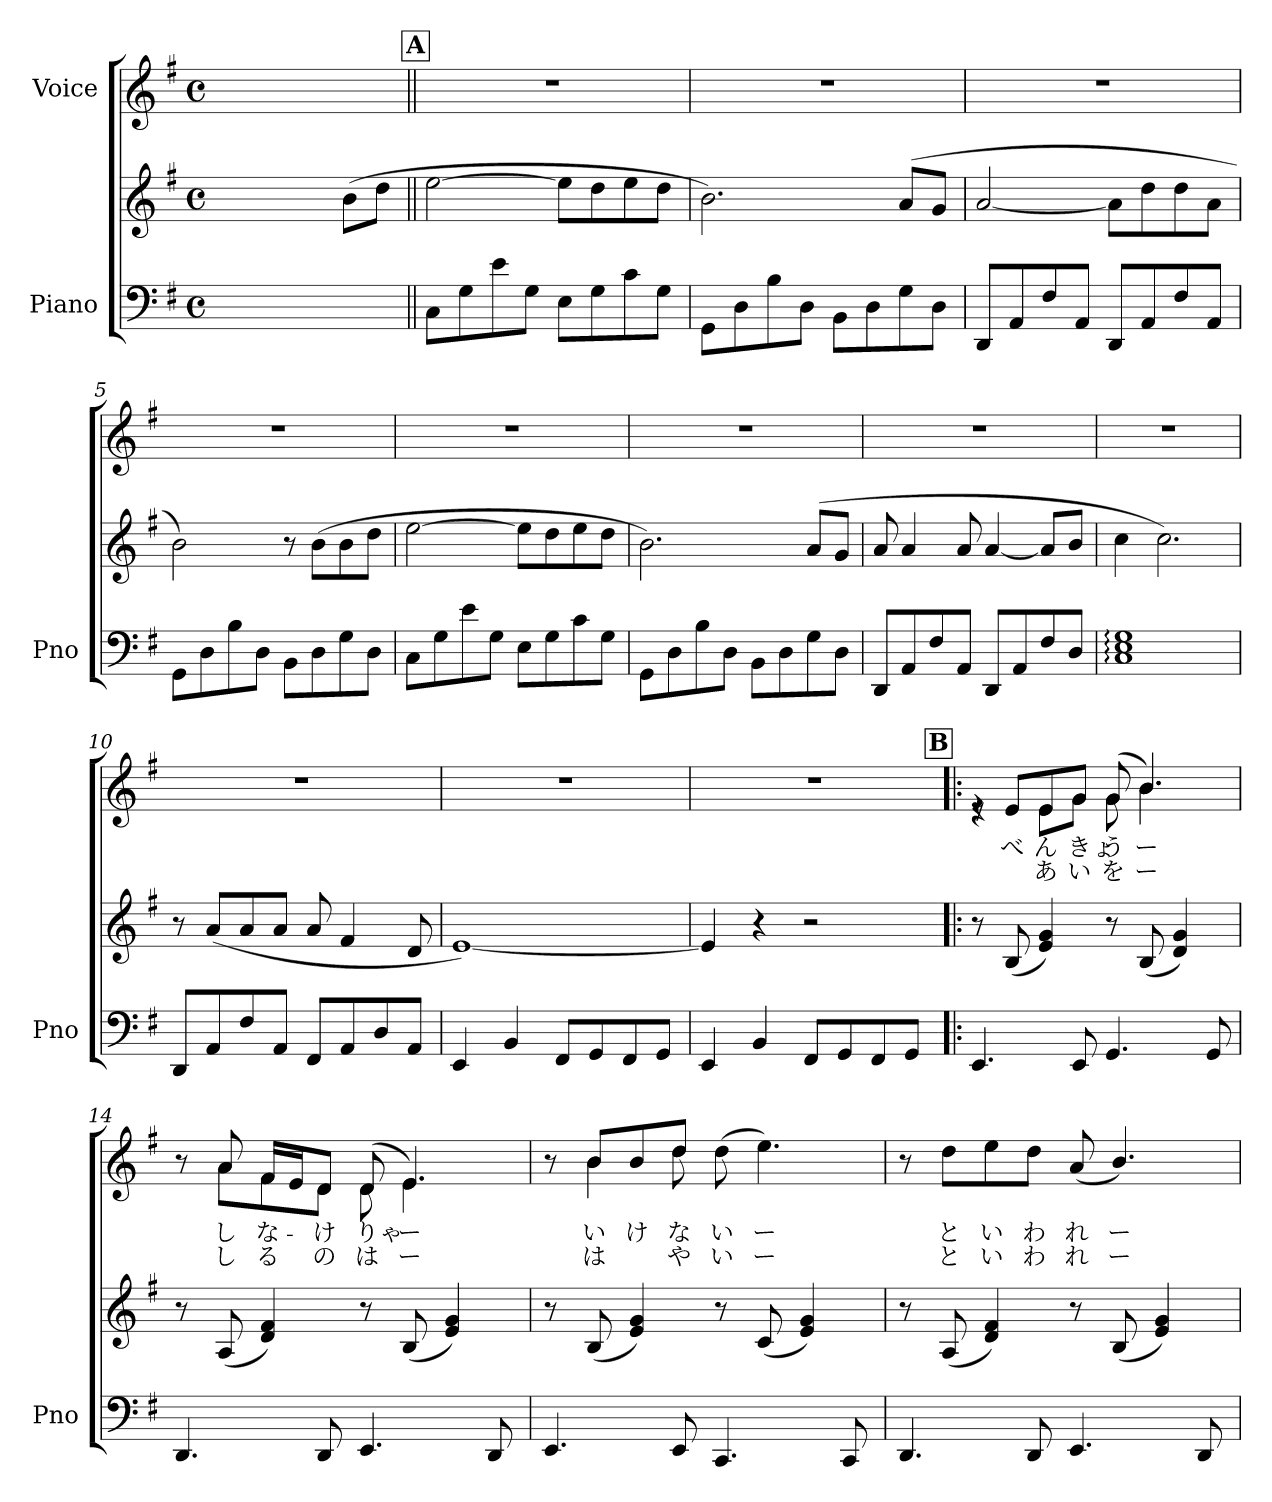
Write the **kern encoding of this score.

**kern	**kern	**kern	**text	**text
*part2	*part2	*part1	*part1	*part1
*staff3	*staff2	*staff1	*staff1	*staff1
*I"Piano	*	*I"Voice	*	*
*I'Pno	*	*	*	*
*clefF4	*clefG2	*clefG2	*	*
*k[f#]	*k[f#]	*k[f#]	*	*
*M4/4	*M4/4	*M4/4	*	*
*met(c)	*met(c)	*met(c)	*	*
*MM112	*MM112	*MM112	*	*
=1	=1	=1	=1	=1
1ryy	2ryy	1ryy	.	.
.	4ryy	.	.	.
.	(>8b\L	.	.	.
.	8dd\J	.	.	.
!!LO:REH:place=s1:a:B:fs=14:t=A
=2||	=2||	=2||	=2||	=2||
8C\L	[2ee\	1r	.	.
8G\	.	.	.	.
8e\	.	.	.	.
8G\J	.	.	.	.
8E\L	8ee\L]	.	.	.
8G\	8dd\	.	.	.
8c\	8ee\	.	.	.
8G\J	8dd\J	.	.	.
=3	=3	=3	=3	=3
8GG\L	2.b\)	1r	.	.
8D\	.	.	.	.
8B\	.	.	.	.
8D\J	.	.	.	.
8BB\L	.	.	.	.
8D\	.	.	.	.
8G\	(>8a/L	.	.	.
8D\J	8g/J	.	.	.
=4	=4	=4	=4	=4
8DD/L	[2a/	1r	.	.
8AA/	.	.	.	.
8F#/	.	.	.	.
8AA/J	.	.	.	.
8DD/L	8a\L]	.	.	.
8AA/	8dd\	.	.	.
8F#/	8dd\	.	.	.
8AA/J	8a\J	.	.	.
=5	=5	=5	=5	=5
8GG\L	2b\)	1r	.	.
8D\	.	.	.	.
8B\	.	.	.	.
8D\J	.	.	.	.
8BB\L	8r	.	.	.
8D\	(>8b\L	.	.	.
8G\	8b\	.	.	.
8D\J	8dd\J	.	.	.
=6	=6	=6	=6	=6
8C\L	[2ee\	1r	.	.
8G\	.	.	.	.
8e\	.	.	.	.
8G\J	.	.	.	.
8E\L	8ee\L]	.	.	.
8G\	8dd\	.	.	.
8c\	8ee\	.	.	.
8G\J	8dd\J	.	.	.
!!LO:LB:g=z
=7	=7	=7	=7	=7
8GG\L	2.b\)	1r	.	.
8D\	.	.	.	.
8B\	.	.	.	.
8D\J	.	.	.	.
8BB\L	.	.	.	.
8D\	.	.	.	.
8G\	(>8a/L	.	.	.
8D\J	8g/J	.	.	.
=8	=8	=8	=8	=8
8DD/L	8a/	1r	.	.
8AA/	4a/	.	.	.
8F#/	.	.	.	.
8AA/J	8a/	.	.	.
8DD/L	[4a/	.	.	.
8AA/	.	.	.	.
8F#/	8a/L]	.	.	.
8D/J	8b/J	.	.	.
=9	=9	=9	=9	=9
1C: 1E: 1G:	4cc\	1r	.	.
.	2.cc\)	.	.	.
=10	=10	=10	=10	=10
8DD/L	8r	1r	.	.
8AA/	(<8a/L	.	.	.
8F#/	8a/	.	.	.
8AA/J	8a/J	.	.	.
8FF#/L	8a/	.	.	.
8AA/	4f#/	.	.	.
8D/	.	.	.	.
8AA/J	8d/	.	.	.
=11	=11	=11	=11	=11
4EE/	[1e)	1r	.	.
4BB/	.	.	.	.
8FF#/L	.	.	.	.
8GG/	.	.	.	.
8FF#/	.	.	.	.
8GG/J	.	.	.	.
=12	=12	=12	=12	=12
4EE/	4e/]	1r	.	.
4BB/	4r	.	.	.
8FF#/L	2r	.	.	.
8GG/	.	.	.	.
8FF#/	.	.	.	.
8GG/J	.	.	.	.
!!LO:LB:g=z
!!LO:REH:place=s1:a:B:fs=14:t=B
=13!|:	=13!|:	=13!|:	=13!|:	=13!|:
*	*	*^	*	*
4.EE/	8r	8re	4re	.	.
!	!	!	!	!LO:LY:b	!
.	(<8B/	8e/L	.	べ	.
!	!	!	!	!LO:LY:b	!LO:LY:b
.	4e/ 4g/)	8e/	8e\L	ん	あ
!	!	!	!	!LO:LY:b	!LO:LY:b
8EE/	.	8g/J	8g\J	きょ	い
!	!	!	!	!LO:LY:b	!LO:LY:b
4.GG/	8r	(<8g/	8g\	う	を
!	!	!	!	!LO:LY:b	!LO:LY:b
.	(<8B/	4.b/)	4.b\	ー	ー
.	4d/ 4g/)	.	.	.	.
8GG/	.	.	.	.	.
=14	=14	=14	=14	=14	=14
4.DD/	8r	8r	8rgyy	.	.
!	!	!	!	!LO:LY:b	!LO:LY:b
.	(<8A/	8a/	8a\L	し	し
!	!	!	!	!LO:LY:b	!LO:LY:b
.	4d/ 4f#/)	16f#/LL	8f#\	な-	る
.	.	16e/J	.	.	.
!	!	!	!	!LO:LY:b	!LO:LY:b
8DD/	.	8d/J	8d\J	-け	の
!	!	!	!	!LO:LY:b	!LO:LY:b
4.EE/	8r	(<8d/	8d\	りゃ	は
!	!	!	!	!LO:LY:b	!LO:LY:b
.	(<8B/	4.e/)	4.e\	ー	ー
.	4e/ 4g/)	.	.	.	.
8DD/	.	.	.	.	.
=15	=15	=15	=15	=15	=15
4.EE/	8r	8r	8ryy	.	.
!	!	!	!	!LO:LY:b	!LO:LY:b
.	(<8B/	8b/L	4b\	い	は
!	!	!	!	!LO:LY:b	!
.	4e/ 4g/)	8b/	.	け	.
!	!	!	!	!LO:LY:b	!LO:LY:b
8EE/	.	8dd/J	8dd\	な	や
!	!	!	!	!LO:LY:b	!LO:LY:b
4.CC/	8r	(>8dd\	2rddyy	い	い
!	!	!	!	!LO:LY:b	!LO:LY:b
.	(<8c/	4.ee\)	.	ー	ー
.	4e/ 4g/)	.	.	.	.
8CC/	.	.	.	.	.
*	*	*v	*v	*	*
=16	=16	=16	=16	=16
4.DD/	8r	8r	.	.
!	!	!	!LO:LY:b	!LO:LY:b
.	(<8A/	8dd\L	と	と
!	!	!	!LO:LY:b	!LO:LY:b
.	4d/ 4f#/)	8ee\	い	い
!	!	!	!LO:LY:b	!LO:LY:b
8DD/	.	8dd\J	わ	わ
!	!	!	!LO:LY:b	!LO:LY:b
4.EE/	8r	(<8a/	れ	れ
!	!	!	!LO:LY:b	!LO:LY:b
.	(<8B/	4.b/)	ー	ー
.	4e/ 4g/)	.	.	.
8DD/	.	.	.	.
=	=	=	=	=
*-	*-	*-	*-	*-
